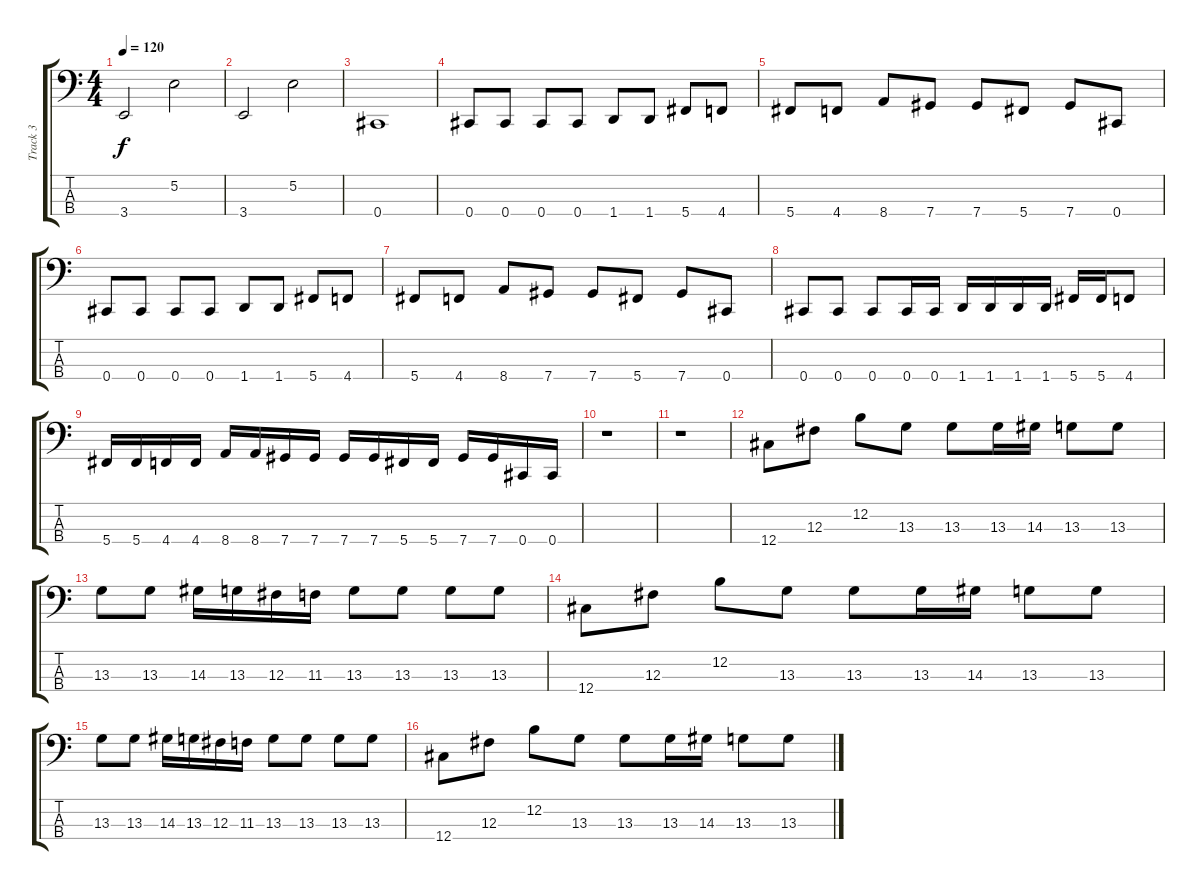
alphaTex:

\track ("Track 3" "Track 3") {instrument electricbassfinger}
\staff {score tabs}
\tuning (E2 B1 Gb1 Db1) {hide}
\ts (4 4)
\tempo 120
\clef f4
\ks c
3.4.2{dy f} 5.2.2 |
3.4.2 5.2.2 |
0.4.1 |
0.4.8 0.4.8 0.4.8 0.4.8 1.4.8 1.4.8 5.4.8 4.4.8 |
5.4.8 4.4.8 8.4.8 7.4.8 7.4.8 5.4.8 7.4.8 0.4.8 |
0.4.8 0.4.8 0.4.8 0.4.8 1.4.8 1.4.8 5.4.8 4.4.8 |
5.4.8 4.4.8 8.4.8 7.4.8 7.4.8 5.4.8 7.4.8 0.4.8 |
0.4.8 0.4.8 0.4.8 0.4.16 0.4.16 1.4.16 1.4.16 1.4.16 1.4.16 5.4.16 5.4.16 4.4.8 |
5.4.16 5.4.16 4.4.16 4.4.16 8.4.16 8.4.16 7.4.16 7.4.16 7.4.16 7.4.16 5.4.16 5.4.16 7.4.16 7.4.16 0.4.16 0.4.16 |
r.1 |
r.1 |
12.4.8 12.3.8 12.2.8 13.3.8 13.3.8 13.3.16 14.3.16 13.3.8 13.3.8 |
13.3.8 13.3.8 14.3.16 13.3.16 12.3.16 11.3.16 13.3.8 13.3.8 13.3.8 13.3.8 |
12.4.8 12.3.8 12.2.8 13.3.8 13.3.8 13.3.16 14.3.16 13.3.8 13.3.8 |
13.3.8 13.3.8 14.3.16 13.3.16 12.3.16 11.3.16 13.3.8 13.3.8 13.3.8 13.3.8 |
12.4.8 12.3.8 12.2.8 13.3.8 13.3.8 13.3.16 14.3.16 13.3.8 13.3.8
